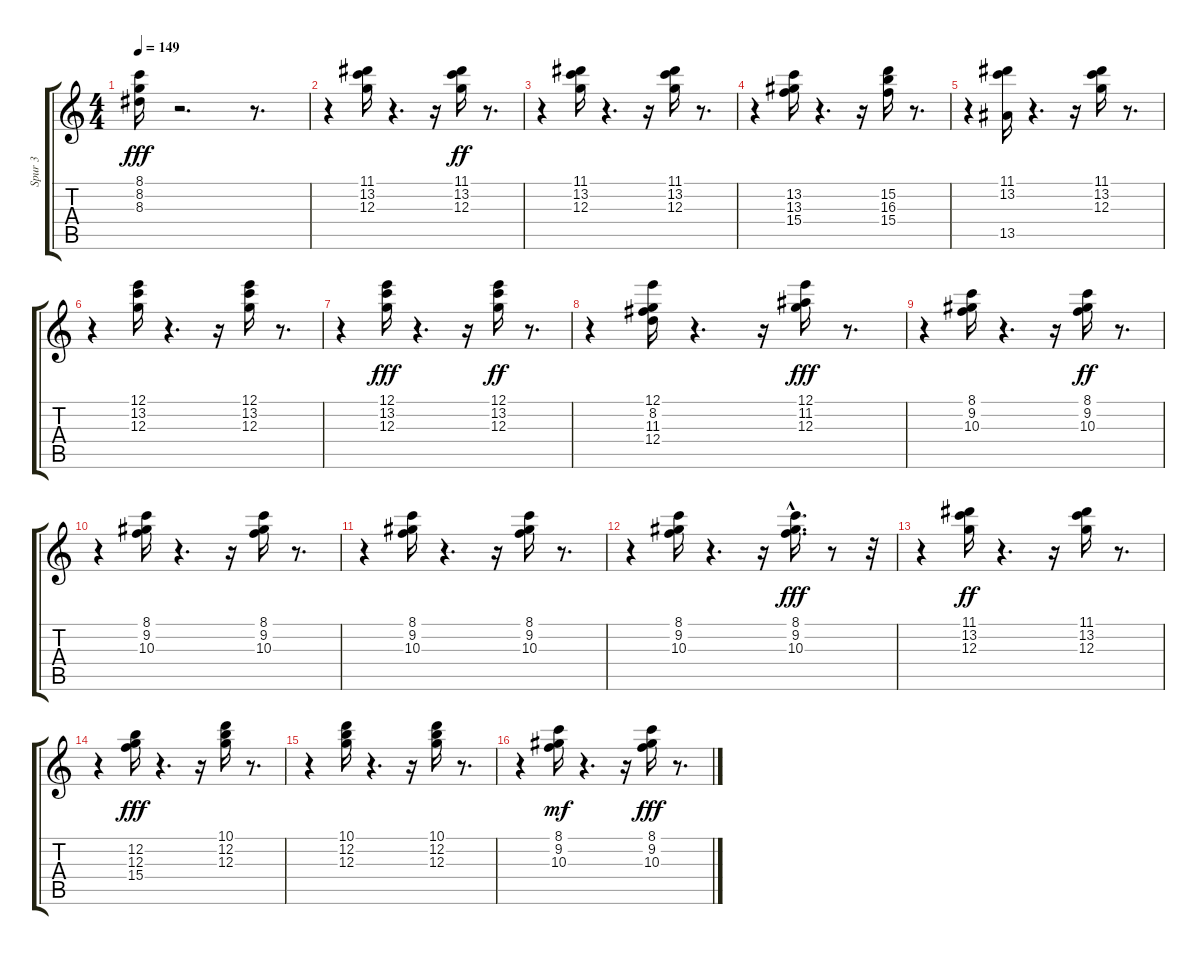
\track ("Spur 3" "Spur 3") {instrument acousticguitarnylon}
\staff {score tabs}
\tuning (E4 B3 G3 D3 A2 E2) {hide}
\ts (4 4)
\tempo 149
\clef g2
\ks c
(8.1 8.2 8.3).16{dy fff} r.2{d} r.8{d} |
r.4 (11.1 13.2 12.3).16 r.4{d} r.16 (11.1 13.2 12.3).16{dy ff} r.8{d} |
r.4 (11.1 13.2 12.3).16 r.4{d} r.16 (11.1 13.2 12.3).16 r.8{d} |
r.4 (13.2 13.3 15.4).16 r.4{d} r.16 (15.2 16.3 15.4).16 r.8{d} |
r.4 (11.1 13.2 13.5).16 r.4{d} r.16 (11.1 13.2 12.3).16 r.8{d} |
r.4 (12.1 13.2 12.3).16 r.4{d} r.16 (12.1 13.2 12.3).16 r.8{d} |
r.4 (12.1 13.2 12.3).16{dy fff} r.4{d} r.16 (12.1 13.2 12.3).16{dy ff} r.8{d} |
r.4 (12.1 8.2 11.3 12.4).16 r.4{d} r.16 (12.1 11.2 12.3).16{dy fff} r.8{d} |
r.4 (8.1 9.2 10.3).16 r.4{d} r.16 (8.1 9.2 10.3).16{dy ff} r.8{d} |
r.4 (8.1 9.2 10.3).16 r.4{d} r.16 (8.1 9.2 10.3).16 r.8{d} |
r.4 (8.1 9.2 10.3).16 r.4{d} r.16 (8.1 9.2 10.3).16 r.8{d} |
r.4 (8.1 9.2 10.3).16 r.4{d} r.16 (8.1{hac} 9.2 10.3).16{d dy fff} r.8 r.32 |
r.4 (11.1 13.2 12.3).16{dy ff} r.4{d} r.16 (11.1 13.2 12.3).16 r.8{d} |
r.4 (12.2 12.3 15.4).16{dy fff} r.4{d} r.16 (10.1 12.2 12.3).16 r.8{d} |
r.4 (10.1 12.2 12.3).16 r.4{d} r.16 (10.1 12.2 12.3).16 r.8{d} |
r.4 (8.1 9.2 10.3).16{dy mf} r.4{d} r.16 (8.1 9.2 10.3).16{dy fff} r.8{d}
